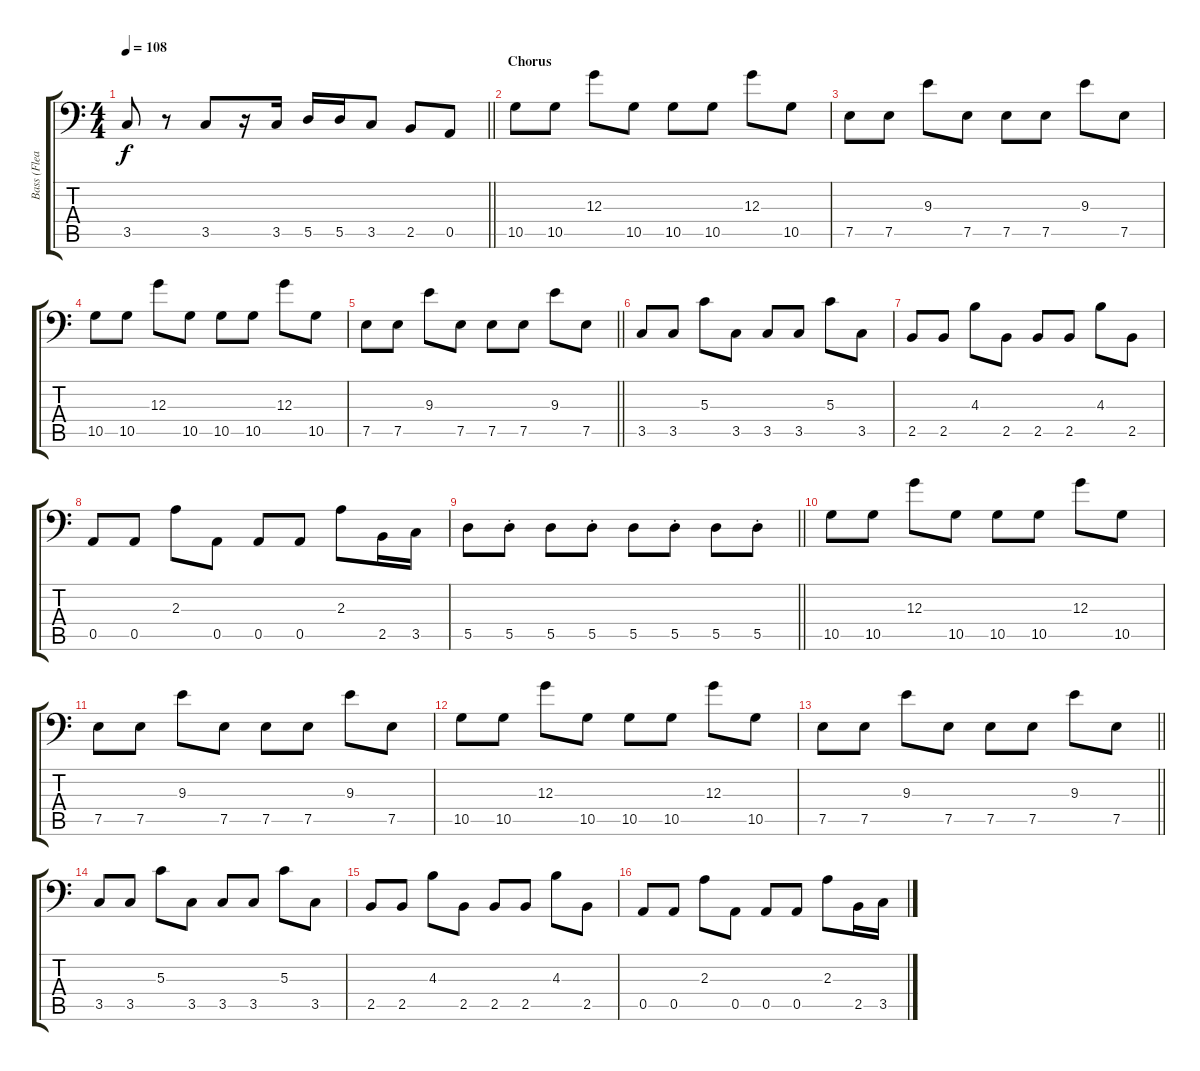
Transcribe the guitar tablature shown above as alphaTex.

\track ("Bass (Flea)" "Bass (Flea") {instrument electricbassfinger}
\staff {score tabs}
\tuning (E3 B2 G2 D2 A1 E1) {hide}
\ts (4 4)
\tempo 108
\clef f4
\barLineRight lightlight
\ks c
3.5.8{dy f} r.8 3.5.8 r.16 3.5.16 5.5.16 5.5.16 3.5.8 2.5.8 0.5.8 |
\section ("" "Chorus")
10.5.8 10.5.8 12.3.8 10.5.8 10.5.8 10.5.8 12.3.8 10.5.8 |
7.5.8 7.5.8 9.3.8 7.5.8 7.5.8 7.5.8 9.3.8 7.5.8 |
10.5.8 10.5.8 12.3.8 10.5.8 10.5.8 10.5.8 12.3.8 10.5.8 |
\barLineRight lightlight
7.5.8 7.5.8 9.3.8 7.5.8 7.5.8 7.5.8 9.3.8 7.5.8 |
3.5.8 3.5.8 5.3.8 3.5.8 3.5.8 3.5.8 5.3.8 3.5.8 |
2.5.8 2.5.8 4.3.8 2.5.8 2.5.8 2.5.8 4.3.8 2.5.8 |
0.5.8 0.5.8 2.3.8 0.5.8 0.5.8 0.5.8 2.3.8 2.5.16 3.5.16 |
\barLineRight lightlight
5.5.8 5.5{st}.8 5.5.8 5.5{st}.8 5.5.8 5.5{st}.8 5.5.8 5.5{st}.8 |
10.5.8 10.5.8 12.3.8 10.5.8 10.5.8 10.5.8 12.3.8 10.5.8 |
7.5.8 7.5.8 9.3.8 7.5.8 7.5.8 7.5.8 9.3.8 7.5.8 |
10.5.8 10.5.8 12.3.8 10.5.8 10.5.8 10.5.8 12.3.8 10.5.8 |
\barLineRight lightlight
7.5.8 7.5.8 9.3.8 7.5.8 7.5.8 7.5.8 9.3.8 7.5.8 |
3.5.8 3.5.8 5.3.8 3.5.8 3.5.8 3.5.8 5.3.8 3.5.8 |
2.5.8 2.5.8 4.3.8 2.5.8 2.5.8 2.5.8 4.3.8 2.5.8 |
0.5.8 0.5.8 2.3.8 0.5.8 0.5.8 0.5.8 2.3.8 2.5.16 3.5.16
